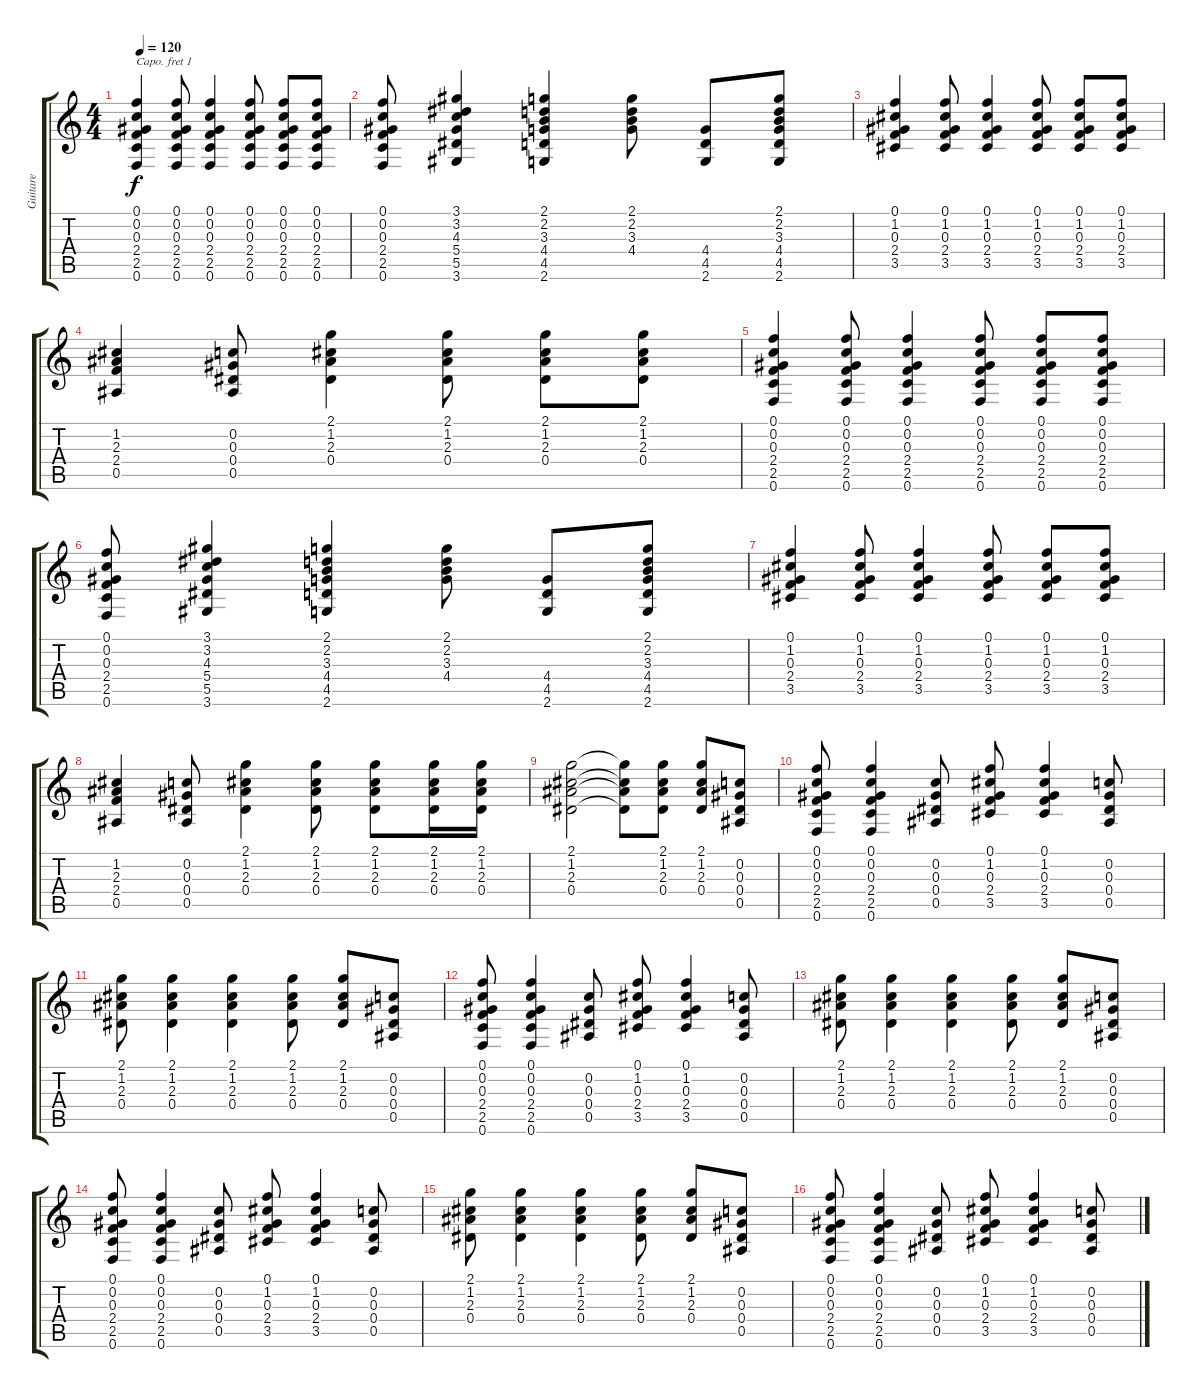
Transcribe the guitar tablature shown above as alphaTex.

\track ("Guitare" "Guitare") {instrument acousticguitarsteel}
\staff {score tabs}
\capo 1
\tuning (E4 B3 G3 D3 A2 E2) {hide}
\ts (4 4)
\tempo 120
\clef g2
\ks c
(0.1 0.2 0.3 2.4 2.5 0.6).4{dy f instrument acousticguitarsteel} (0.1 0.2 0.3 2.4 2.5 0.6).8 (0.1 0.2 0.3 2.4 2.5 0.6).4 (0.1 0.2 0.3 2.4 2.5 0.6).8 (0.1 0.2 0.3 2.4 2.5 0.6).8 (0.1 0.2 0.3 2.4 2.5 0.6).8 |
(0.1 0.2 0.3 2.4 2.5 0.6).8 (3.1 3.2 4.3 5.4 5.5 3.6).4 (2.1 2.2 3.3 4.4 4.5 2.6).4 (2.1 2.2 3.3 4.4).8 (4.4 4.5 2.6).8 (2.1 2.2 3.3 4.4 4.5 2.6).8 |
(0.1 1.2 0.3 2.4 3.5).4 (0.1 1.2 0.3 2.4 3.5).8 (0.1 1.2 0.3 2.4 3.5).4 (0.1 1.2 0.3 2.4 3.5).8 (0.1 1.2 0.3 2.4 3.5).8 (0.1 1.2 0.3 2.4 3.5).8 |
(1.2 2.3 2.4 0.5).4 (0.2 0.3 0.4 0.5).8 (2.1 1.2 2.3 0.4).4 (2.1 1.2 2.3 0.4).8 (2.1 1.2 2.3 0.4).8 (2.1 1.2 2.3 0.4).8 |
(0.1 0.2 0.3 2.4 2.5 0.6).4 (0.1 0.2 0.3 2.4 2.5 0.6).8 (0.1 0.2 0.3 2.4 2.5 0.6).4 (0.1 0.2 0.3 2.4 2.5 0.6).8 (0.1 0.2 0.3 2.4 2.5 0.6).8 (0.1 0.2 0.3 2.4 2.5 0.6).8 |
(0.1 0.2 0.3 2.4 2.5 0.6).8 (3.1 3.2 4.3 5.4 5.5 3.6).4 (2.1 2.2 3.3 4.4 4.5 2.6).4 (2.1 2.2 3.3 4.4).8 (4.4 4.5 2.6).8 (2.1 2.2 3.3 4.4 4.5 2.6).8 |
(0.1 1.2 0.3 2.4 3.5).4 (0.1 1.2 0.3 2.4 3.5).8 (0.1 1.2 0.3 2.4 3.5).4 (0.1 1.2 0.3 2.4 3.5).8 (0.1 1.2 0.3 2.4 3.5).8 (0.1 1.2 0.3 2.4 3.5).8 |
(1.2 2.3 2.4 0.5).4 (0.2 0.3 0.4 0.5).8 (2.1 1.2 2.3 0.4).4 (2.1 1.2 2.3 0.4).8 (2.1 1.2 2.3 0.4).8 (2.1 1.2 2.3 0.4).16 (2.1 1.2 2.3 0.4).16 |
(2.1 1.2 2.3 0.4).2 (2.1{t} 1.2{t} 2.3{t} 0.4{t}).8 (2.1 1.2 2.3 0.4).8 (2.1 1.2 2.3 0.4).8 (0.2 0.3 0.4 0.5).8 |
(0.1 0.2 0.3 2.4 2.5 0.6).8 (0.1 0.2 0.3 2.4 2.5 0.6).4 (0.2 0.3 0.4 0.5).8 (0.1 1.2 0.3 2.4 3.5).8 (0.1 1.2 0.3 2.4 3.5).4 (0.2 0.3 0.4 0.5).8 |
(2.1 1.2 2.3 0.4).8 (2.1 1.2 2.3 0.4).4 (2.1 1.2 2.3 0.4).4 (2.1 1.2 2.3 0.4).8 (2.1 1.2 2.3 0.4).8 (0.2 0.3 0.4 0.5).8 |
(0.1 0.2 0.3 2.4 2.5 0.6).8 (0.1 0.2 0.3 2.4 2.5 0.6).4 (0.2 0.3 0.4 0.5).8 (0.1 1.2 0.3 2.4 3.5).8 (0.1 1.2 0.3 2.4 3.5).4 (0.2 0.3 0.4 0.5).8 |
(2.1 1.2 2.3 0.4).8 (2.1 1.2 2.3 0.4).4 (2.1 1.2 2.3 0.4).4 (2.1 1.2 2.3 0.4).8 (2.1 1.2 2.3 0.4).8 (0.2 0.3 0.4 0.5).8 |
(0.1 0.2 0.3 2.4 2.5 0.6).8 (0.1 0.2 0.3 2.4 2.5 0.6).4 (0.2 0.3 0.4 0.5).8 (0.1 1.2 0.3 2.4 3.5).8 (0.1 1.2 0.3 2.4 3.5).4 (0.2 0.3 0.4 0.5).8 |
(2.1 1.2 2.3 0.4).8 (2.1 1.2 2.3 0.4).4 (2.1 1.2 2.3 0.4).4 (2.1 1.2 2.3 0.4).8 (2.1 1.2 2.3 0.4).8 (0.2 0.3 0.4 0.5).8 |
(0.1 0.2 0.3 2.4 2.5 0.6).8 (0.1 0.2 0.3 2.4 2.5 0.6).4 (0.2 0.3 0.4 0.5).8 (0.1 1.2 0.3 2.4 3.5).8 (0.1 1.2 0.3 2.4 3.5).4 (0.2 0.3 0.4 0.5).8
